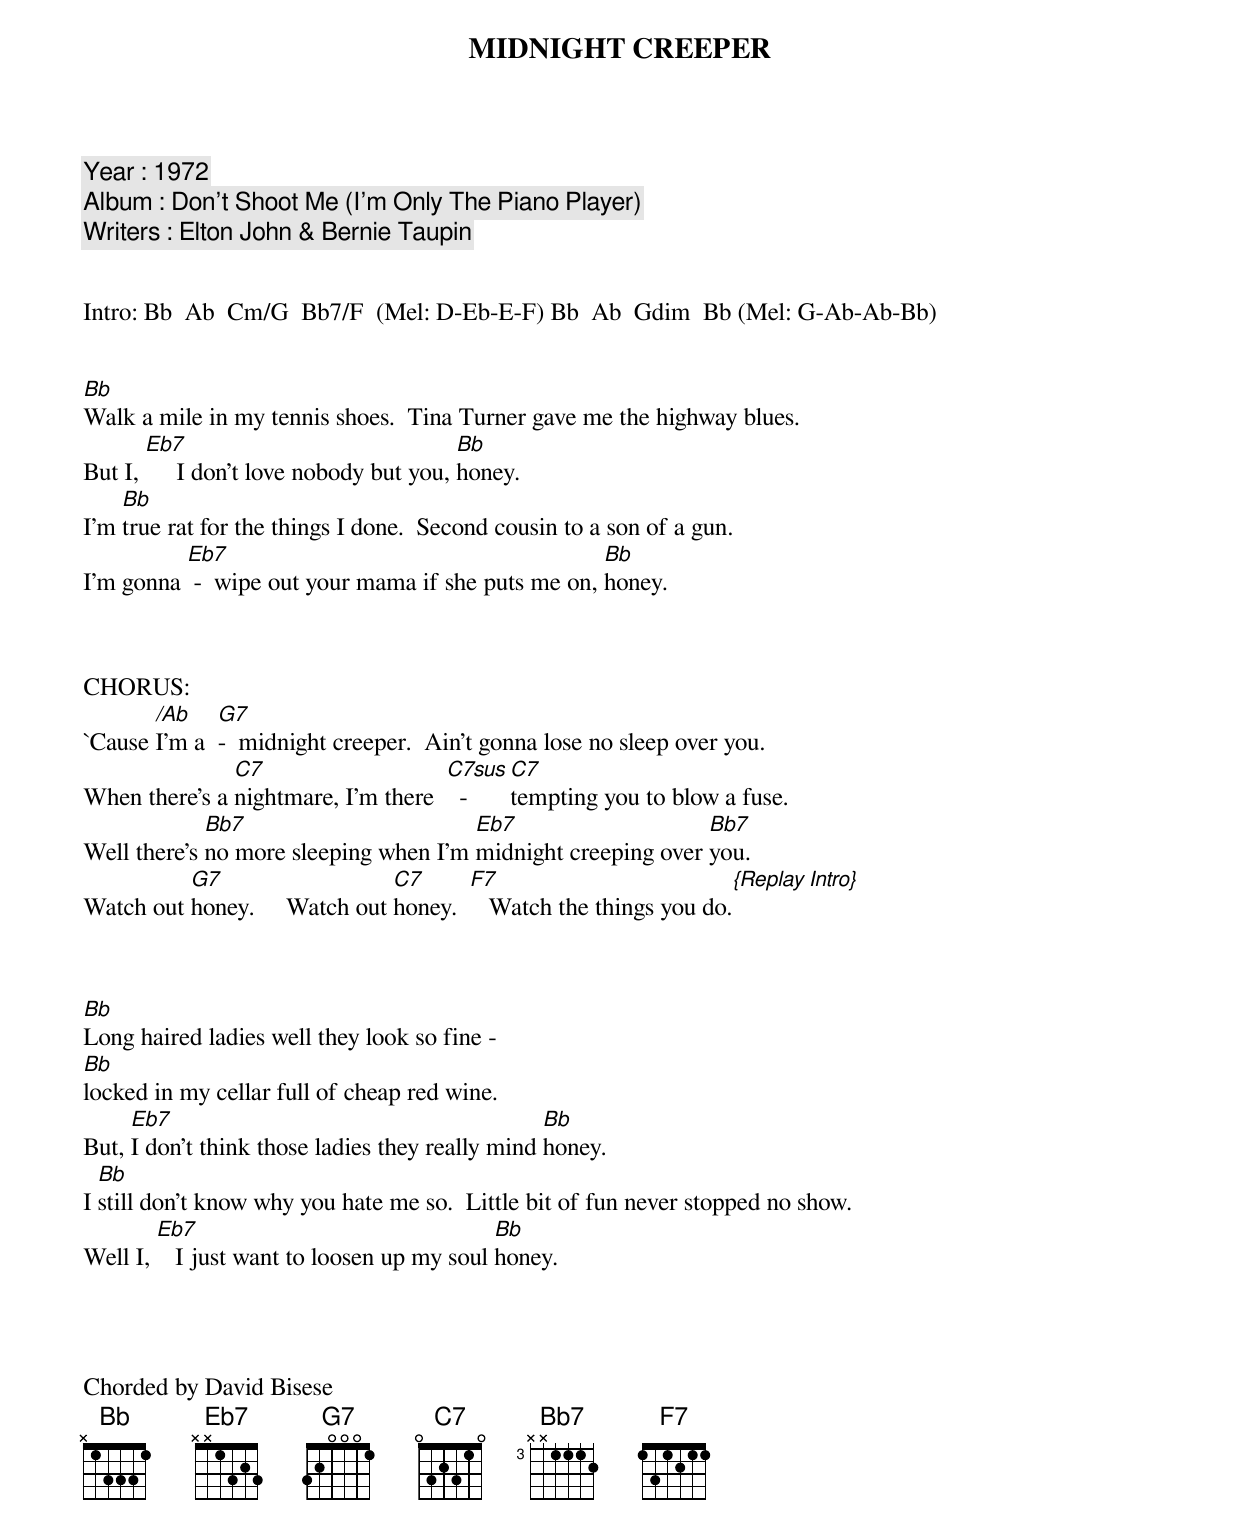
MIDNIGHT CREEPER

   Year : 1972
  Album : Don't Shoot Me (I'm Only The Piano Player)
Writers : Elton John & Bernie Taupin


Intro: Bb  Ab  Cm/G  Bb7/F  (Mel: D-Eb-E-F) Bb  Ab  Gdim  Bb (Mel: G-Ab-Ab-Bb)


Bb
Walk a mile in my tennis shoes.  Tina Turner gave me the highway blues.
       Eb7                               Bb
But I,      I don't love nobody but you, honey.
    Bb
I'm true rat for the things I done.  Second cousin to a son of a gun.
          Eb7                                       Bb
I'm gonna  -  wipe out your mama if she puts me on, honey.



CHORUS:
       /Ab    G7
`Cause I'm a  -  midnight creeper.  Ain't gonna lose no sleep over you.
               C7                    C7sus  C7
When there's a nightmare, I'm there    -    tempting you to blow a fuse.
             Bb7                       Eb7                    Bb7
Well there's no more sleeping when I'm midnight creeping over you.
          G7                   C7      F7                         {Replay Intro}
Watch out honey.     Watch out honey.     Watch the things you do.



Bb
Long haired ladies well they look so fine -
Bb
locked in my cellar full of cheap red wine.
     Eb7                                         Bb
But, I don't think those ladies they really mind honey.
  Bb
I still don't know why you hate me so.  Little bit of fun never stopped no show.
        Eb7                                 Bb
Well I,    I just want to loosen up my soul honey.


{Repeat Chorus}


Chorded by David Bisese
